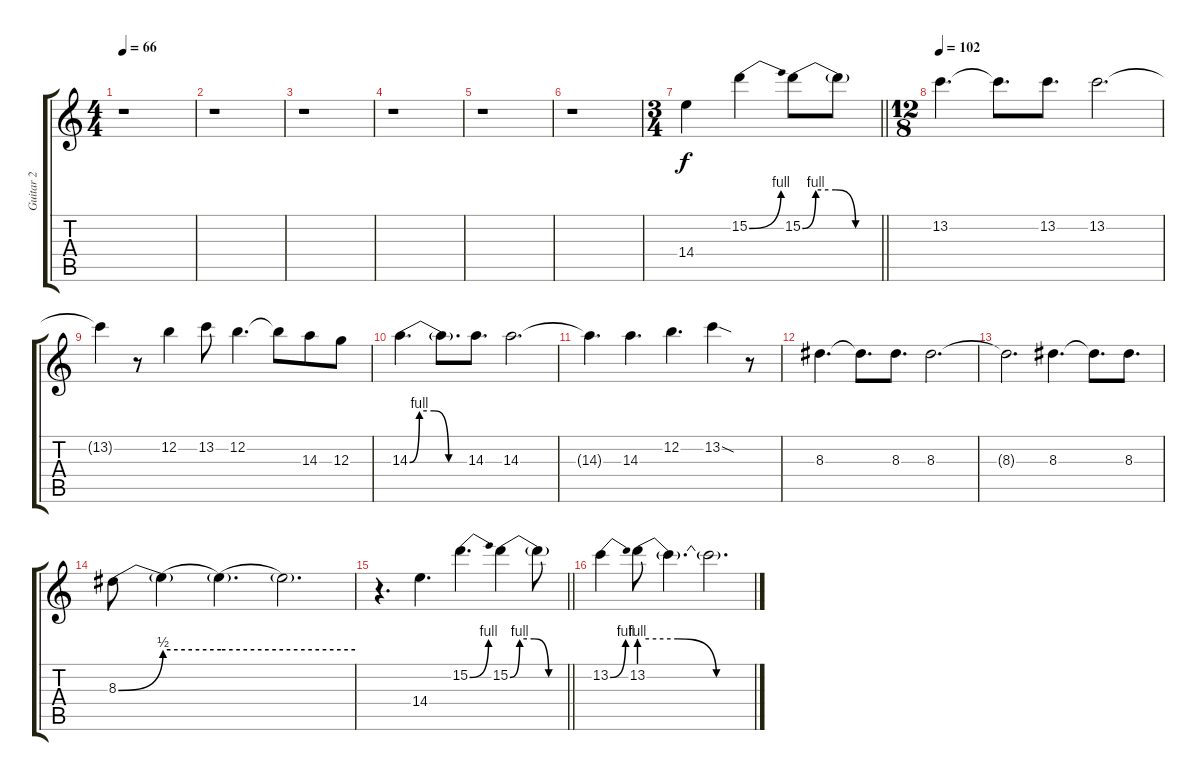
\track ("Guitar 2" "Guitar 2") {instrument overdrivenguitar}
\staff {score tabs}
\tuning (E4 B3 G3 D3 A2 E2) {hide}
\ts (4 4)
\tempo 66
\clef g2
\ks c
r.1{dy f} |
r.1 |
r.1 |
r.1 |
r.1 |
r.1 |
\ts (3 4)
\barLineRight lightlight
14.4.4 15.2{be (bend 0 0 60 4)}.4 15.2{be (custom 0 0 10 4 25 4 40 0 60 0)}.8 15.2{t}.8 |
\ts (12 8)
\section ("" " ")
\tempo 102
13.2.4{d} 13.2{t}.8{d} 13.2.8{d} 13.2.2{d} |
13.2{t}.4 r.8 12.2.4 13.2.8 12.2.4{d} 12.2{t}.8 14.3.8 12.3.8 |
14.3{be (custom 0 0 10 4 25 4 40 0 60 0)}.4{d} 14.3{t}.8{d} 14.3.8{d} 14.3.2{d} |
14.3{t}.4{d} 14.3.4{d} 12.2.4{d} 13.2{sod}.4 r.8 |
8.3.4{d} 8.3{t}.8{d} 8.3.8{d} 8.3.2{d} |
8.3{t}.2{d} 8.3.4{d} 8.3{t}.8{d} 8.3.8{d} |
8.3{be (bend 0 0 60 2)}.8 8.3{be (hold 0 2 60 2) t}.4 8.3{be (hold 0 2 60 2) t}.4{d} 8.3{t}.2{d} |
\barLineRight lightlight
r.4{d} 14.4.4{d} 15.2{be (bend 0 0 60 4)}.4{d} 15.2{be (custom 0 0 10 4 25 4 40 0 60 0)}.4 15.2{t}.8 |
13.2{be (bend 0 0 60 4)}.4 13.2{be (custom 0 4 20 4 40 0 60 0)}.8 13.2{t}.4{d} 13.2{t}.2{d}
